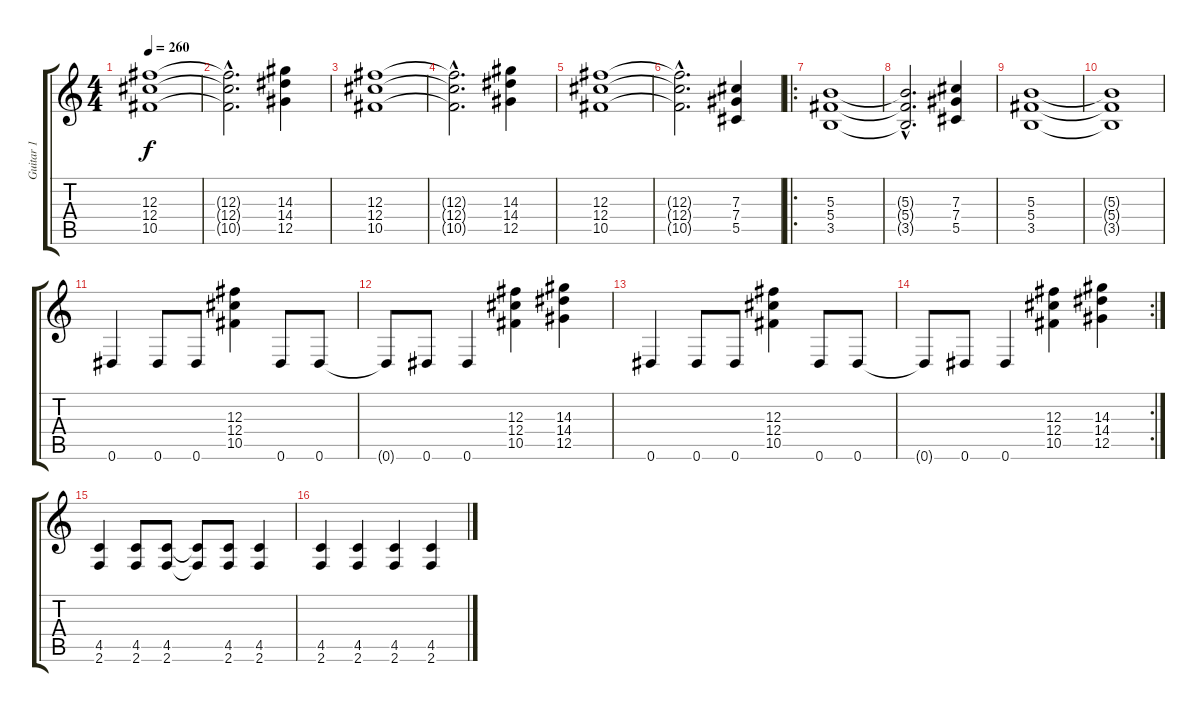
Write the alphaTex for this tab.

\track ("Guitar 1" "Guitar 1") {instrument distortionguitar}
\staff {score tabs}
\tuning (Eb4 Bb3 Gb3 Db3 Ab2 Eb2) {hide}
\ts (4 4)
\tempo 260
\clef g2
\ks c
(12.3 12.4 10.5).1{dy f} |
(12.3{hac t} 12.4{hac t} 10.5{hac t}).2{d} (14.3 14.4 12.5).4 |
(12.3 12.4 10.5).1 |
(12.3{hac t} 12.4{hac t} 10.5{hac t}).2{d} (14.3 14.4 12.5).4 |
(12.3 12.4 10.5).1 |
(12.3{hac t} 12.4{hac t} 10.5{hac t}).2{d} (7.3 7.4 5.5).4 |
\ro
(5.3 5.4 3.5).1 |
(5.3{hac t} 5.4{hac t} 3.5{hac t}).2{d} (7.3 7.4 5.5).4 |
(5.3 5.4 3.5).1 |
(5.3{t} 5.4{t} 3.5{t}).1 |
0.6.4 0.6.8 0.6.8 (12.3 12.4 10.5).4 0.6.8 0.6.8 |
0.6{t}.8 0.6.8 0.6.4 (12.3 12.4 10.5).4 (14.3 14.4 12.5).4 |
0.6.4 0.6.8 0.6.8 (12.3 12.4 10.5).4 0.6.8 0.6.8 |
\rc 2
0.6{t}.8 0.6.8 0.6.4 (12.3 12.4 10.5).4 (14.3 14.4 12.5).4 |
(4.5 2.6).4 (4.5 2.6).8 (4.5 2.6).8 (4.5{t} 2.6{t}).8 (4.5 2.6).8 (4.5 2.6).4 |
(4.5 2.6).4 (4.5 2.6).4 (4.5 2.6).4 (4.5 2.6).4
